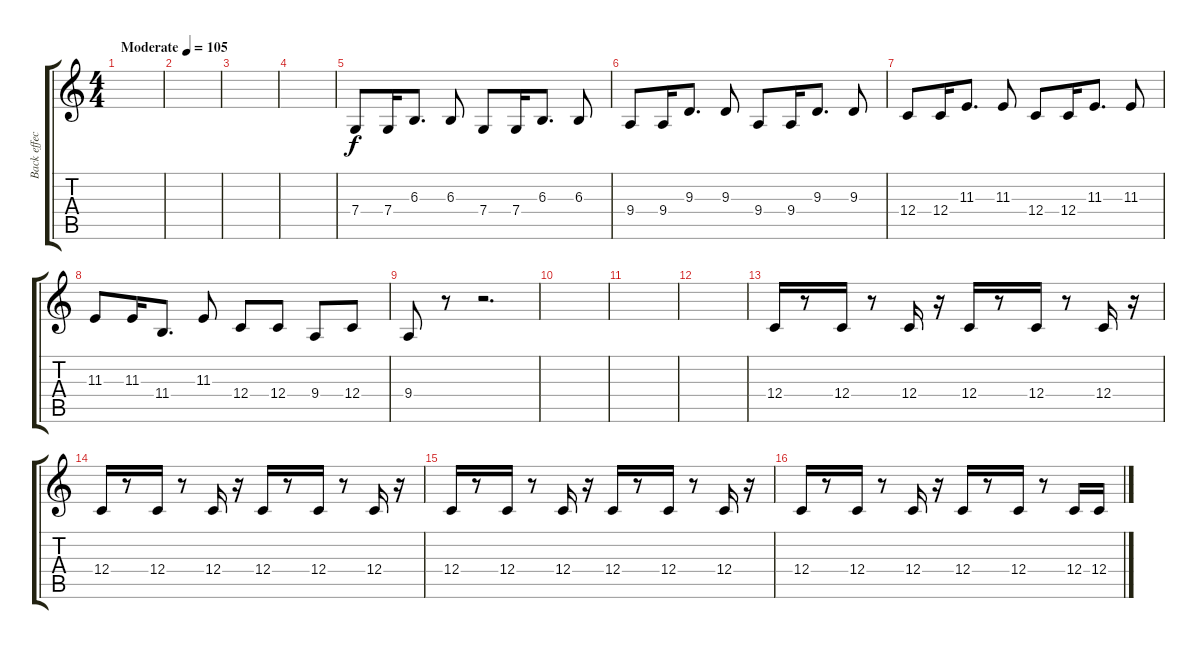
\track ("Back effects" "Back effec") {instrument vibraphone}
\staff {score tabs}
\tuning (D4 A3 F3 C3 G2 D2) {hide}
\ts (4 4)
\tempo (105 "Moderate")
\clef g2
\ks c
|
|
|
|
7.4.8 7.4.16 6.3.8{d} 6.3.8 7.4.8 7.4.16 6.3.8{d} 6.3.8 |
9.4.8 9.4.16 9.3.8{d} 9.3.8 9.4.8 9.4.16 9.3.8{d} 9.3.8 |
12.4.8 12.4.16 11.3.8{d} 11.3.8 12.4.8 12.4.16 11.3.8{d} 11.3.8 |
11.3.8 11.3.16 11.4.8{d} 11.3.8 12.4.8 12.4.8 9.4.8 12.4.8 |
9.4.8 r.8 r.2{d} |
|
|
|
12.4.16{instrument woodblock} r.8 12.4.16 r.8 12.4.16 r.16 12.4.16 r.8 12.4.16 r.8 12.4.16 r.16 |
12.4.16 r.8 12.4.16 r.8 12.4.16 r.16 12.4.16 r.8 12.4.16 r.8 12.4.16 r.16 |
12.4.16 r.8 12.4.16 r.8 12.4.16 r.16 12.4.16 r.8 12.4.16 r.8 12.4.16 r.16 |
12.4.16 r.8 12.4.16 r.8 12.4.16 r.16 12.4.16 r.8 12.4.16 r.8 12.4.16 12.4.16
